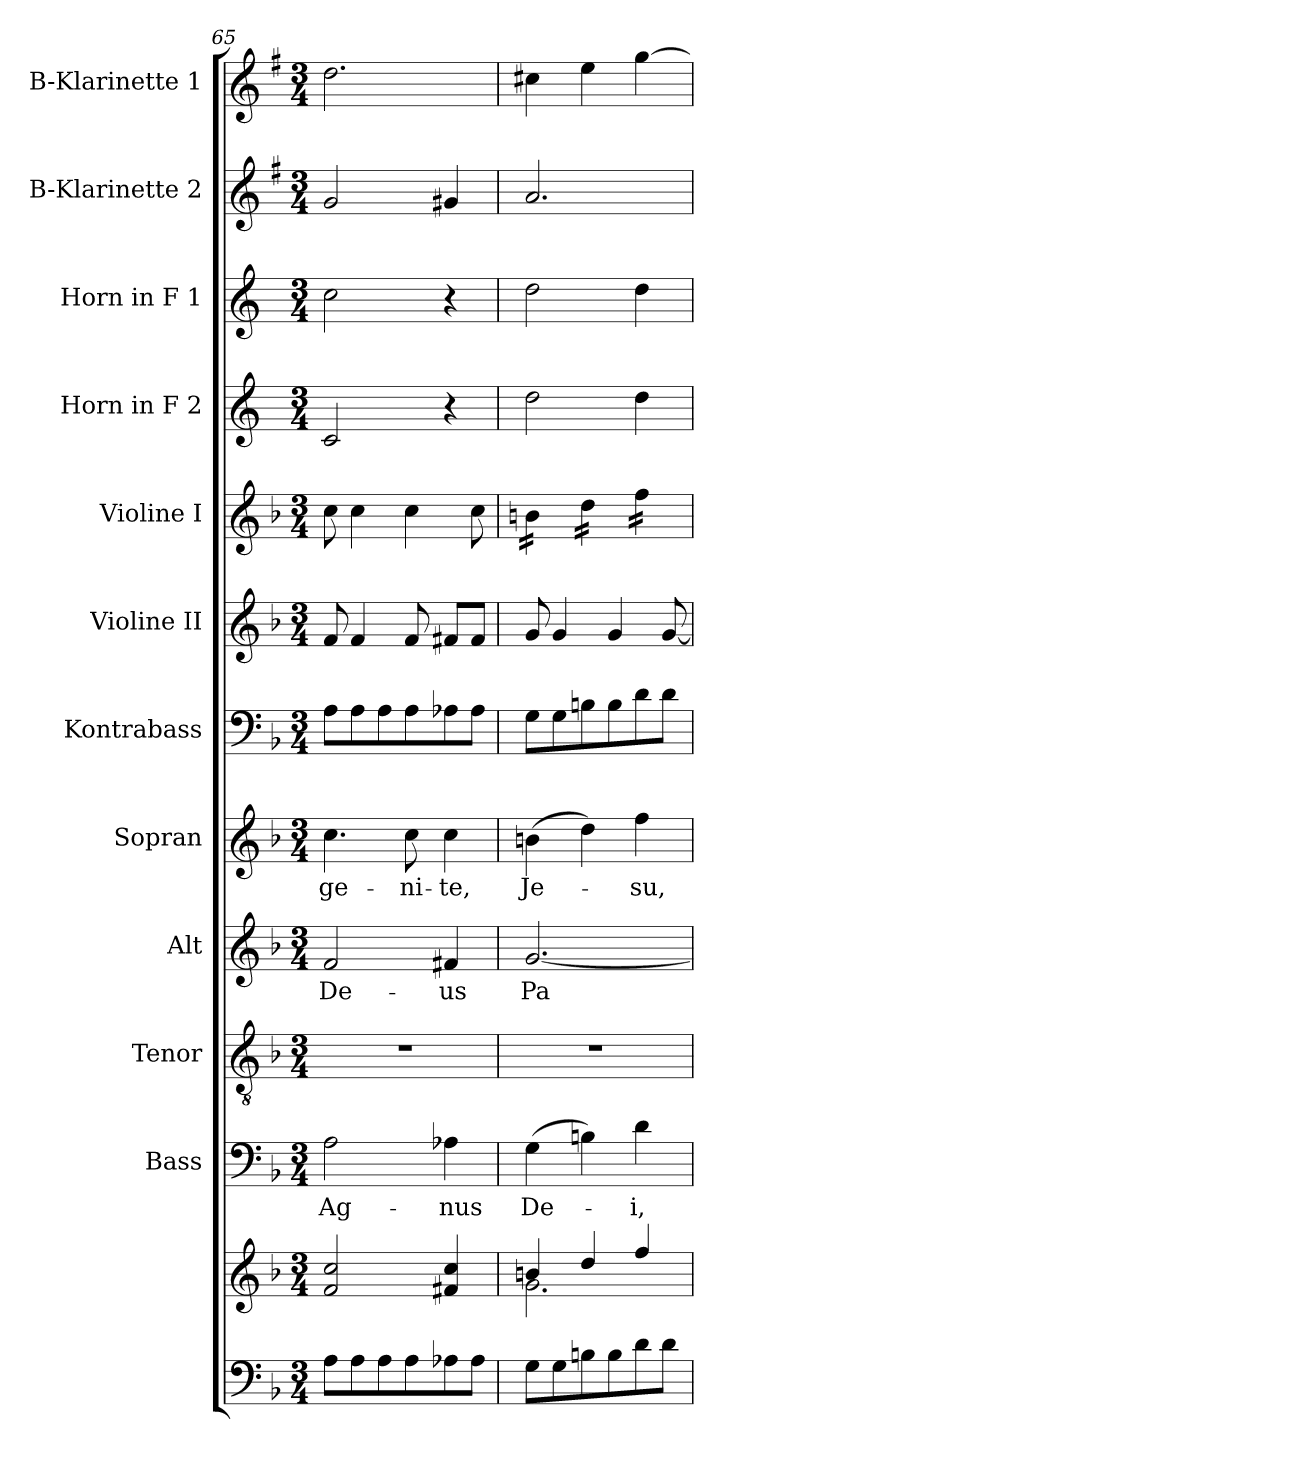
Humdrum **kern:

**kern	**kern	**kern	**text	**kern	**kern	**text	**kern	**text	**kern	**kern	**kern	**kern	**kern	**kern	**kern
*part12	*part12	*part11	*part11	*part10	*part9	*part9	*part8	*part8	*part7	*part6	*part5	*part4	*part3	*part2	*part1
*staff13	*staff12	*staff11	*staff11	*staff10	*staff9	*staff9	*staff8	*staff8	*staff7	*staff6	*staff5	*staff4	*staff3	*staff2	*staff1
*	*	*I"Bass	*	*I"Tenor	*I"Alt	*	*I"Sopran	*	*I"Kontrabass	*I"Violine II	*I"Violine I	*I"Horn in F 2	*I"Horn in F 1	*I"B-Klarinette 2	*I"B-Klarinette 1
*	*	*I'B.	*	*I'T.	*I'A.	*	*I'S.	*	*I'Kb.	*I'Vl. II	*I'Vl. I	*	*	*I'B Kl. 2	*I'B Kl. 1
*clefF4	*clefG2	*clefF4	*	*clefGv2	*clefG2	*	*clefG2	*	*clefF4	*clefG2	*clefG2	*clefG2	*clefG2	*clefG2	*clefG2
*	*	*	*	*	*	*	*	*	*ITrd7c12	*	*	*ITrd4c7	*ITrd4c7	*ITrd1c2	*ITrd1c2
*k[b-]	*k[b-]	*k[b-]	*	*k[b-]	*k[b-]	*	*k[b-]	*	*k[b-]	*k[b-]	*k[b-]	*k[b-]	*k[b-]	*k[b-]	*k[b-]
*F:	*F:	*F:	*	*F:	*F:	*	*F:	*	*F:	*F:	*F:	*F:	*F:	*F:	*F:
*M3/4	*M3/4	*M3/4	*	*M3/4	*M3/4	*	*M3/4	*	*M3/4	*M3/4	*M3/4	*M3/4	*M3/4	*M3/4	*M3/4
=65	=65	=65	=65	=65	=65	=65	=65	=65	=65	=65	=65	=65	=65	=65	=65
!	!	!	!LO:LY:b	!	!	!LO:LY:b	!	!LO:LY:b	!	!	!	!	!	!	!
8A\L	2f/ 2cc/	2A\	Ag-	2.r	2f/	De-	4.cc\	-ge-	8AA\L	8f/	8cc\	2F/	2f\	2f/	2.cc\
8A\	.	.	.	.	.	.	.	.	8AA\	4f/	4cc\	.	.	.	.
8A\	.	.	.	.	.	.	.	.	8AA\	.	.	.	.	.	.
!	!	!	!	!	!	!	!	!LO:LY:b	!	!	!	!	!	!	!
8A\	.	.	.	.	.	.	8cc\	-ni-	8AA\	8f/	4cc\	.	.	.	.
!	!	!	!LO:LY:b	!	!	!LO:LY:b	!	!LO:LY:b	!	!	!	!	!	!	!
8A-X\	4f#X/ 4cc/	4A-X\	-nus	.	4f#X/	-us	4cc\	-te,	8AA-X\	8f#X/L	.	4r	4r	4f#X/	.
8A-\J	.	.	.	.	.	.	.	.	8AA-\J	8f#/J	8cc\	.	.	.	.
!!LO:PB:g=z
=66	=66	=66	=66	=66	=66	=66	=66	=66	=66	=66	=66	=66	=66	=66	=66
*	*^	*	*	*	*	*	*	*	*	*	*	*	*	*	*
!	!	!	!	!LO:LY:b	!	!	!LO:LY:b	!	!LO:LY:b	!	!	!	!	!	!	!
*	*	*	*	*	*	*	*	*	*	*	*	*tremolo	*	*	*	*
8G\L	4bn/	2.g\	(>4G\	De-	2.r	[2.g/	Pa-	(>4bn\	Je-	8GG\L	8g/	16bn\LL	2g\	2g\	2.g/	4bn\
.	.	.	.	.	.	.	.	.	.	.	.	16bn\	.	.	.	.
8G\	.	.	.	.	.	.	.	.	.	8GG\	4g/	16bn\	.	.	.	.
.	.	.	.	.	.	.	.	.	.	.	.	16bn\JJ	.	.	.	.
8Bn\	4dd/	.	4Bn\)	.	.	.	.	4dd\)	.	8BBn\	.	16dd\LL	.	.	.	4dd\
.	.	.	.	.	.	.	.	.	.	.	.	16dd\	.	.	.	.
8B\	.	.	.	.	.	.	.	.	.	8BB\	4g/	16dd\	.	.	.	.
.	.	.	.	.	.	.	.	.	.	.	.	16dd\JJ	.	.	.	.
!	!	!	!	!LO:LY:b	!	!	!	!	!LO:LY:b	!	!	!	!	!	!	!
8d\	4ff/	.	4d\	-i,	.	.	.	4ff\	-su,	8D\	.	16ff\LL	4g\	4g\	.	[4ff\
.	.	.	.	.	.	.	.	.	.	.	.	16ff\	.	.	.	.
8d\J	.	.	.	.	.	.	.	.	.	8D\J	[8g/	16ff\	.	.	.	.
.	.	.	.	.	.	.	.	.	.	.	.	16ff\JJ	.	.	.	.
*	*	*	*	*	*	*	*	*	*	*	*	*Xtremolo	*	*	*	*
*	*v	*v	*	*	*	*	*	*	*	*	*	*	*	*	*	*
=	=	=	=	=	=	=	=	=	=	=	=	=	=	=	=
*-	*-	*-	*-	*-	*-	*-	*-	*-	*-	*-	*-	*-	*-	*-	*-
